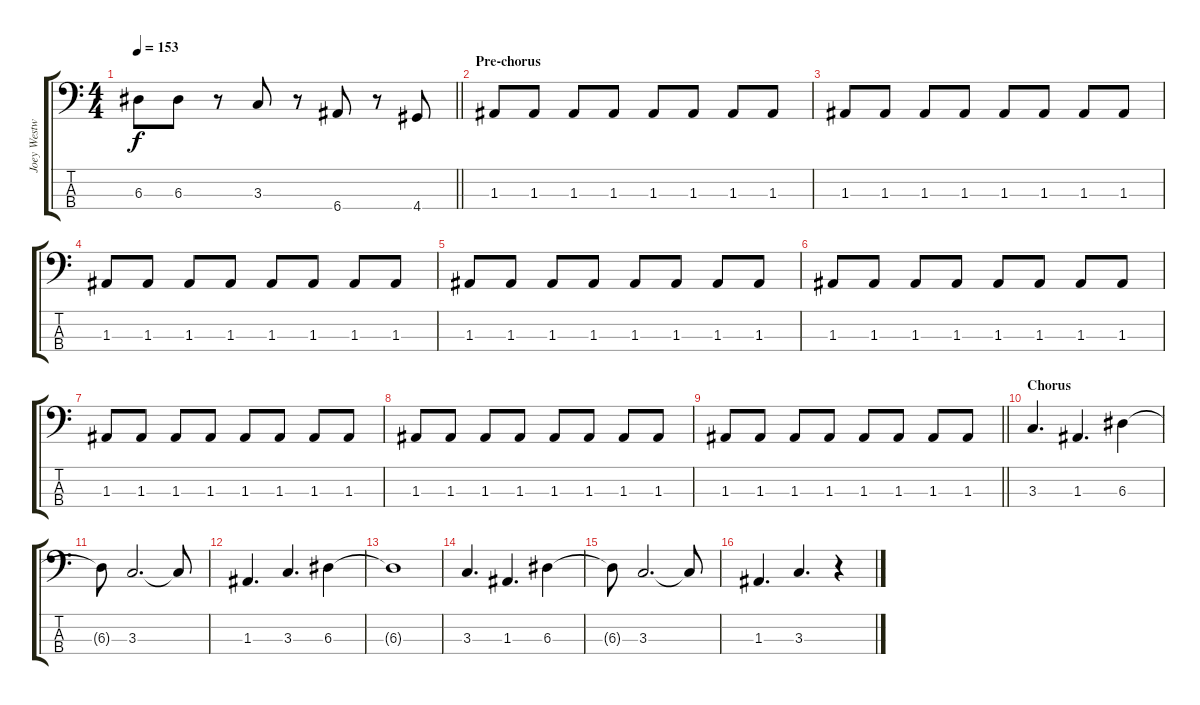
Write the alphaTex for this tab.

\track ("Joey Westwood (Bass)" "Joey Westw") {instrument electricbassfinger}
\staff {score tabs}
\tuning (G2 D2 A1 E1) {hide}
\ts (4 4)
\tempo 153
\clef f4
\barLineRight lightlight
\ks c
6.3.8{dy f} 6.3.8 r.8 3.3.8 r.8 6.4.8 r.8 4.4.8 |
\section ("" "Pre-chorus")
1.3.8{volume 9} 1.3.8 1.3.8 1.3.8 1.3.8 1.3.8 1.3.8 1.3.8 |
1.3.8 1.3.8 1.3.8 1.3.8 1.3.8 1.3.8 1.3.8 1.3.8 |
1.3.8 1.3.8 1.3.8 1.3.8 1.3.8 1.3.8 1.3.8 1.3.8 |
1.3.8 1.3.8 1.3.8 1.3.8 1.3.8 1.3.8 1.3.8 1.3.8 |
1.3.8 1.3.8 1.3.8 1.3.8 1.3.8 1.3.8 1.3.8 1.3.8 |
1.3.8 1.3.8 1.3.8 1.3.8 1.3.8 1.3.8 1.3.8 1.3.8 |
1.3.8 1.3.8 1.3.8 1.3.8 1.3.8 1.3.8 1.3.8 1.3.8 |
\barLineRight lightlight
1.3.8 1.3.8 1.3.8 1.3.8 1.3.8 1.3.8 1.3.8 1.3.8 |
\section ("" "Chorus")
3.3.4{d volume 13} 1.3.4{d} 6.3.4 |
6.3{t}.8 3.3.2{d} 3.3{t}.8 |
1.3.4{d} 3.3.4{d} 6.3.4 |
6.3{t}.1 |
3.3.4{d} 1.3.4{d} 6.3.4 |
6.3{t}.8 3.3.2{d} 3.3{t}.8 |
1.3.4{d} 3.3.4{d} r.4
